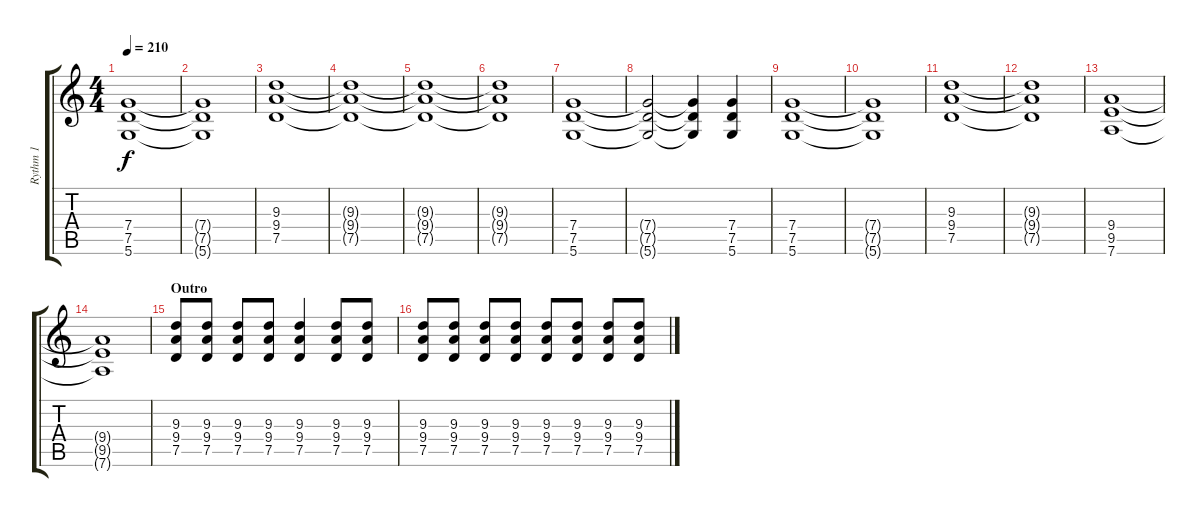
\track ("Rythm 1" "Rythm 1") {instrument overdrivenguitar}
\staff {score tabs}
\tuning (D4 A3 F3 C3 G2 D2) {hide}
\ts (4 4)
\tempo 210
\clef g2
\ks c
(7.4 7.5 5.6).1{dy f} |
(7.4{t} 7.5{t} 5.6{t}).1 |
(9.3 9.4 7.5).1 |
(9.3{t} 9.4{t} 7.5{t}).1 |
(9.3{t} 9.4{t} 7.5{t}).1 |
(9.3{t} 9.4{t} 7.5{t}).1 |
(7.4 7.5 5.6).1 |
(7.4{t} 7.5{t} 5.6{t}).2 (7.4{t} 7.5{t} 5.6{t}).4 (7.4 7.5 5.6).4 |
(7.4 7.5 5.6).1 |
(7.4{t} 7.5{t} 5.6{t}).1 |
(9.3 9.4 7.5).1 |
(9.3{t} 9.4{t} 7.5{t}).1 |
(9.4 9.5 7.6).1 |
(9.4{t} 9.5{t} 7.6{t}).1 |
\section ("" "Outro")
(9.3 9.4 7.5).8 (9.3 9.4 7.5).8 (9.3 9.4 7.5).8 (9.3 9.4 7.5).8 (9.3 9.4 7.5).4 (9.3 9.4 7.5).8 (9.3 9.4 7.5).8 |
(9.3 9.4 7.5).8 (9.3 9.4 7.5).8 (9.3 9.4 7.5).8 (9.3 9.4 7.5).8 (9.3 9.4 7.5).8 (9.3 9.4 7.5).8 (9.3 9.4 7.5).8 (9.3 9.4 7.5).8
